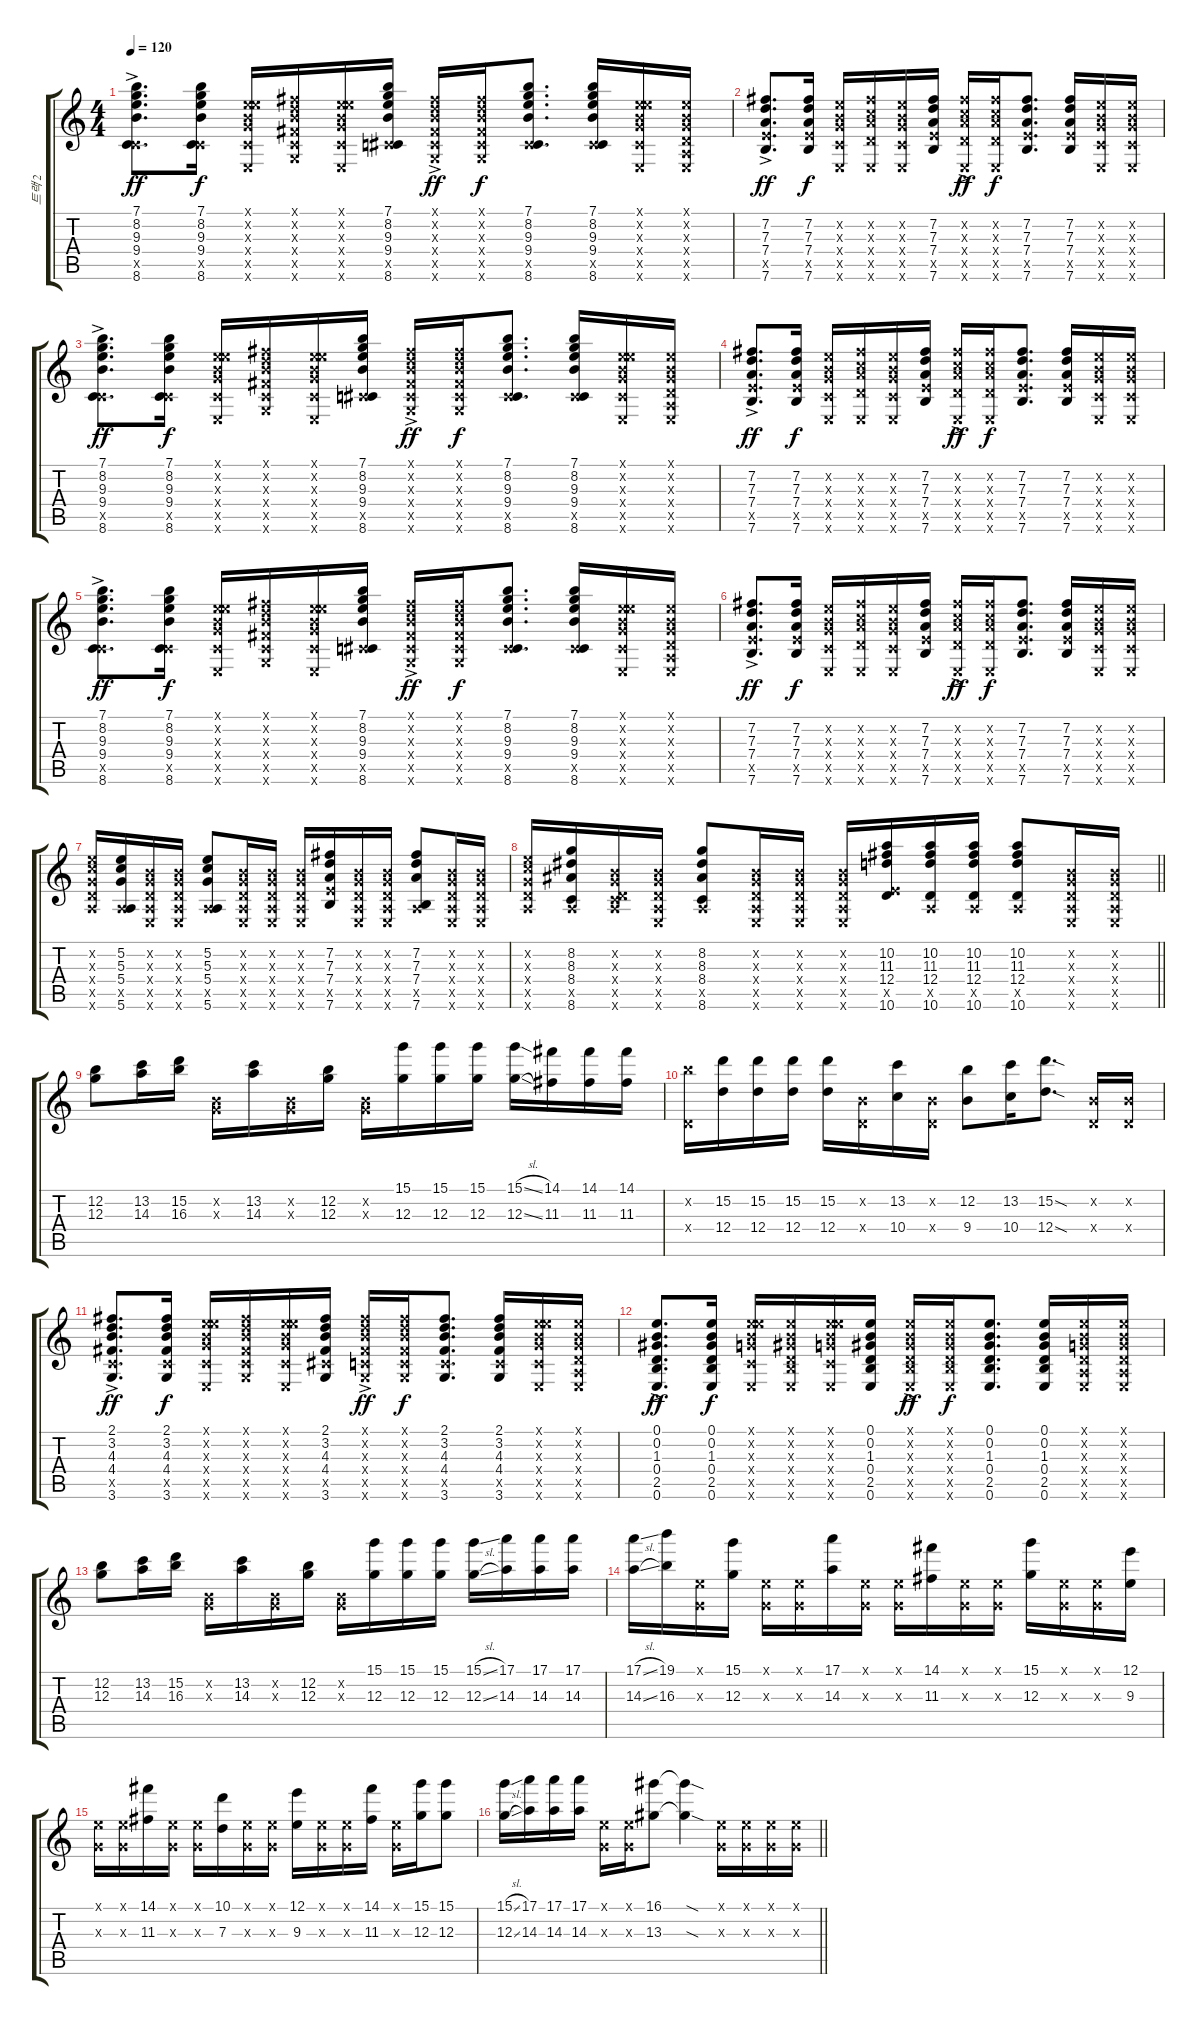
\track ("트랙 2" "트랙 2") {instrument acousticguitarsteel}
\staff {score tabs}
\tuning (E4 B3 G3 D3 A2 E2) {hide}
\ts (4 4)
\tempo 120
\clef g2
\ks c
(7.1{ac} 8.2{ac} 9.3{ac} 9.4{ac} 3.5{ac x} 8.6{ac}).8{d dy ff} (7.1 8.2 9.3 9.4 3.5{x} 8.6).16{dy f} (0.1{x} 5.2{x} 4.3{x} 5.4{x} 3.5{x} 0.6{x}).16 (2.1{x} 3.2{x} 4.3{x} 4.4{x} 3.5{x} 3.6{x}).16 (0.1{x} 5.2{x} 4.3{x} 5.4{x} 3.5{x} 0.6{x}).16 (7.1 8.2 9.3 9.4 4.5{x} 8.6).16 (2.1{ac x} 3.2{ac x} 4.3{ac x} 4.4{ac x} 3.5{ac x} 3.6{ac x}).16{dy ff} (2.1{x} 3.2{x} 4.3{x} 4.4{x} 3.5{x} 3.6{x}).16{dy f} (7.1 8.2 9.3 9.4 3.5{x} 8.6).8{d} (7.1 8.2 9.3 9.4 3.5{x} 8.6).16 (0.1{x} 5.2{x} 4.3{x} 5.4{x} 3.5{x} 0.6{x}).16 (0.1{x} 0.2{x} 0.3{x} 0.4{x} 0.5{x} 0.6{x}).16 |
(7.2{ac} 7.3{ac} 7.4{ac} 7.5{ac x} 7.6).8{d dy ff} (7.2 7.3 7.4 7.5{x} 7.6).16{dy f} (5.2{x} 4.3{x} 5.4{x} 3.5{x} 0.6{x}).16 (7.2{x} 5.3{x} 7.4{x} 5.5{x} 0.6{x}).16 (5.2{x} 4.3{x} 5.4{x} 3.5{x} 0.6{x}).16 (7.2 7.3 7.4 7.5{x} 7.6).16 (7.2{ac x} 5.3{ac x} 7.4{ac x} 5.5{ac x} 0.6{x}).16{dy ff} (7.2{x} 5.3{x} 7.4{x} 5.5{x} 0.6{x}).16{dy f} (7.2 7.3 7.4 7.5{x} 7.6).8{d} (7.2 7.3 7.4 7.5{x} 7.6).16 (5.2{x} 4.3{x} 5.4{x} 3.5{x} 0.6{x}).16 (5.2{x} 4.3{x} 5.4{x} 3.5{x} 0.6{x}).16 |
(7.1{ac} 8.2{ac} 9.3{ac} 9.4{ac} 3.5{ac x} 8.6{ac}).8{d dy ff} (7.1 8.2 9.3 9.4 3.5{x} 8.6).16{dy f} (0.1{x} 5.2{x} 4.3{x} 5.4{x} 3.5{x} 0.6{x}).16 (2.1{x} 3.2{x} 4.3{x} 4.4{x} 3.5{x} 3.6{x}).16 (0.1{x} 5.2{x} 4.3{x} 5.4{x} 3.5{x} 0.6{x}).16 (7.1 8.2 9.3 9.4 4.5{x} 8.6).16 (2.1{ac x} 3.2{ac x} 4.3{ac x} 4.4{ac x} 3.5{ac x} 3.6{ac x}).16{dy ff} (2.1{x} 3.2{x} 4.3{x} 4.4{x} 3.5{x} 3.6{x}).16{dy f} (7.1 8.2 9.3 9.4 3.5{x} 8.6).8{d} (7.1 8.2 9.3 9.4 3.5{x} 8.6).16 (0.1{x} 5.2{x} 4.3{x} 5.4{x} 3.5{x} 0.6{x}).16 (0.1{x} 0.2{x} 0.3{x} 0.4{x} 0.5{x} 0.6{x}).16 |
(7.2{ac} 7.3{ac} 7.4{ac} 7.5{ac x} 7.6).8{d dy ff} (7.2 7.3 7.4 7.5{x} 7.6).16{dy f} (5.2{x} 4.3{x} 5.4{x} 3.5{x} 0.6{x}).16 (7.2{x} 5.3{x} 7.4{x} 5.5{x} 0.6{x}).16 (5.2{x} 4.3{x} 5.4{x} 3.5{x} 0.6{x}).16 (7.2 7.3 7.4 7.5{x} 7.6).16 (7.2{ac x} 5.3{ac x} 7.4{ac x} 5.5{ac x} 0.6{x}).16{dy ff} (7.2{x} 5.3{x} 7.4{x} 5.5{x} 0.6{x}).16{dy f} (7.2 7.3 7.4 7.5{x} 7.6).8{d} (7.2 7.3 7.4 7.5{x} 7.6).16 (5.2{x} 4.3{x} 5.4{x} 3.5{x} 0.6{x}).16 (5.2{x} 4.3{x} 5.4{x} 3.5{x} 0.6{x}).16 |
(7.1{ac} 8.2{ac} 9.3{ac} 9.4{ac} 3.5{ac x} 8.6{ac}).8{d dy ff} (7.1 8.2 9.3 9.4 3.5{x} 8.6).16{dy f} (0.1{x} 5.2{x} 4.3{x} 5.4{x} 3.5{x} 0.6{x}).16 (2.1{x} 3.2{x} 4.3{x} 4.4{x} 3.5{x} 3.6{x}).16 (0.1{x} 5.2{x} 4.3{x} 5.4{x} 3.5{x} 0.6{x}).16 (7.1 8.2 9.3 9.4 4.5{x} 8.6).16 (2.1{ac x} 3.2{ac x} 4.3{ac x} 4.4{ac x} 3.5{ac x} 3.6{ac x}).16{dy ff} (2.1{x} 3.2{x} 4.3{x} 4.4{x} 3.5{x} 3.6{x}).16{dy f} (7.1 8.2 9.3 9.4 3.5{x} 8.6).8{d} (7.1 8.2 9.3 9.4 3.5{x} 8.6).16 (0.1{x} 5.2{x} 4.3{x} 5.4{x} 3.5{x} 0.6{x}).16 (0.1{x} 0.2{x} 0.3{x} 0.4{x} 0.5{x} 0.6{x}).16 |
(7.2{ac} 7.3{ac} 7.4{ac} 7.5{ac x} 7.6).8{d dy ff} (7.2 7.3 7.4 7.5{x} 7.6).16{dy f} (5.2{x} 4.3{x} 5.4{x} 3.5{x} 0.6{x}).16 (7.2{x} 5.3{x} 7.4{x} 5.5{x} 0.6{x}).16 (5.2{x} 4.3{x} 5.4{x} 3.5{x} 0.6{x}).16 (7.2 7.3 7.4 7.5{x} 7.6).16 (7.2{ac x} 5.3{ac x} 7.4{ac x} 5.5{ac x} 0.6{x}).16{dy ff} (7.2{x} 5.3{x} 7.4{x} 5.5{x} 0.6{x}).16{dy f} (7.2 7.3 7.4 7.5{x} 7.6).8{d} (7.2 7.3 7.4 7.5{x} 7.6).16 (5.2{x} 4.3{x} 5.4{x} 3.5{x} 0.6{x}).16 (5.2{x} 4.3{x} 5.4{x} 3.5{x} 0.6{x}).16 |
(5.2{x} 5.3{x} 5.4{x} 5.5{x} 5.6{x}).16 (5.2 5.3 5.4 0.5{x} 5.6).16 (0.2{x} 0.3{x} 0.4{x} 0.5{x} 0.6{x}).16 (0.2{x} 0.3{x} 0.4{x} 0.5{x} 0.6{x}).16 (5.2 5.3 5.4 0.5{x} 5.6).8 (0.2{x} 0.3{x} 0.4{x} 0.5{x} 0.6{x}).16 (0.2{x} 0.3{x} 0.4{x} 0.5{x} 0.6{x}).16 (0.2{x} 0.3{x} 0.4{x} 0.5{x} 0.6{x}).16 (7.2 7.3 7.4 7.5{x} 7.6).16 (0.2{x} 0.3{x} 0.4{x} 0.5{x} 0.6{x}).16 (0.2{x} 0.3{x} 0.4{x} 0.5{x} 0.6{x}).16 (7.2 7.3 7.4 0.5{x} 7.6).8 (0.2{x} 0.3{x} 0.4{x} 0.5{x} 0.6{x}).16 (0.2{x} 0.3{x} 0.4{x} 0.5{x} 0.6{x}).16 |
\barLineRight lightlight
(5.2{x} 5.3{x} 5.4{x} 5.5{x} 5.6{x}).16 (8.2 8.3 8.4 0.5{x} 8.6).16 (0.2{x} 0.3{x} 0.4{x} 0.5{x} 8.6{x}).16 (0.2{x} 0.3{x} 0.4{x} 0.5{x} 0.6{x}).16 (8.2 8.3 8.4 0.5{x} 8.6).8 (0.2{x} 0.3{x} 0.4{x} 0.5{x} 0.6{x}).16 (0.2{x} 0.3{x} 0.4{x} 0.5{x} 0.6{x}).16 (0.2{x} 0.3{x} 0.4{x} 0.5{x} 0.6{x}).16 (10.2 11.3 12.4 7.5{x} 10.6).16 (10.2 11.3 12.4 0.5{x} 10.6).16 (10.2 11.3 12.4 0.5{x} 10.6).16 (10.2 11.3 12.4 0.5{x} 10.6).8 (0.2{x} 0.3{x} 0.4{x} 0.5{x} 0.6{x}).16 (0.2{x} 0.3{x} 0.4{x} 0.5{x} 0.6{x}).16 |
(12.2 12.3).8{volume 12} (13.2 14.3).16 (15.2 16.3).16 (0.2{x} 0.3{x}).16 (13.2 14.3).16 (0.2{x} 0.3{x}).16 (12.2 12.3).16 (0.2{x} 0.3{x}).16 (15.1 12.3).16 (15.1 12.3).16 (15.1 12.3).16 (15.1{sl} 12.3{sl}).16 (14.1 11.3).16 (14.1 11.3).16 (14.1 11.3).16 |
(12.2{x} 0.4{x}).16 (15.2 12.4).16 (15.2 12.4).16 (15.2 12.4).16 (15.2 12.4).16 (0.2{x} 0.4{x}).16 (13.2 10.4).16 (0.2{x} 0.4{x}).16 (12.2 9.4).8 (13.2 10.4).16 (15.2{sod} 12.4{sod}).8{d} (0.2{x} 0.4{x}).16 (0.2{x} 0.4{x}).16 |
(2.1{ac} 3.2{ac} 4.3{ac} 4.4{ac} 3.5{ac x} 3.6{ac}).8{d dy ff} (2.1 3.2 4.3 4.4 3.5{x} 3.6).16{dy f} (0.1{x} 5.2{x} 4.3{x} 5.4{x} 3.5{x} 0.6{x}).16 (2.1{x} 3.2{x} 4.3{x} 4.4{x} 3.5{x} 3.6{x}).16 (0.1{x} 5.2{x} 4.3{x} 5.4{x} 3.5{x} 0.6{x}).16 (2.1 3.2 4.3 4.4 4.5{x} 3.6).16 (2.1{ac x} 3.2{ac x} 4.3{ac x} 4.4{ac x} 3.5{ac x} 3.6{ac x}).16{dy ff} (2.1{x} 3.2{x} 4.3{x} 4.4{x} 3.5{x} 3.6{x}).16{dy f} (2.1 3.2 4.3 4.4 3.5{x} 3.6).8{d} (2.1 3.2 4.3 4.4 3.5{x} 3.6).16 (0.1{x} 5.2{x} 4.3{x} 5.4{x} 3.5{x} 0.6{x}).16 (0.1{x} 0.2{x} 0.3{x} 0.4{x} 0.5{x} 0.6{x}).16 |
(0.1{ac} 0.2{ac} 1.3{ac} 0.4{ac} 2.5{ac} 0.6{ac}).8{d dy ff} (0.1 0.2 1.3 0.4 2.5 0.6).16{dy f} (0.1{x} 5.2{x} 4.3{x} 5.4{x} 3.5{x} 0.6{x}).16 (0.1{x} 0.2{x} 1.3{x} 0.4{x} 2.5{x} 0.6{x}).16 (0.1{x} 5.2{x} 4.3{x} 5.4{x} 3.5{x} 0.6{x}).16 (0.1 0.2 1.3 0.4 2.5 0.6).16 (0.1{ac x} 0.2{ac x} 1.3{ac x} 0.4{ac x} 2.5{ac x} 0.6{ac x}).16{dy ff} (0.1{x} 0.2{x} 1.3{x} 0.4{x} 2.5{x} 0.6{x}).16{dy f} (0.1 0.2 1.3 0.4 2.5 0.6).8{d} (0.1 0.2 1.3 0.4 2.5 0.6).16 (0.1{x} 0.2{x} 0.3{x} 0.4{x} 0.5{x} 0.6{x}).16 (0.1{x} 0.2{x} 0.3{x} 0.4{x} 0.5{x} 0.6{x}).16 |
(12.2 12.3).8{volume 12} (13.2 14.3).16 (15.2 16.3).16 (0.2{x} 0.3{x}).16 (13.2 14.3).16 (0.2{x} 0.3{x}).16 (12.2 12.3).16 (0.2{x} 0.3{x}).16 (15.1 12.3).16 (15.1 12.3).16 (15.1 12.3).16 (15.1{sl} 12.3{sl}).16 (17.1 14.3).16 (17.1 14.3).16 (17.1 14.3).16 |
(17.1{sl} 14.3{sl}).16 (19.1 16.3).16 (0.1{x} 0.3{x}).16 (15.1 12.3).16 (0.1{x} 0.3{x}).16 (0.1{x} 0.3{x}).16 (17.1 14.3).16 (0.1{x} 0.3{x}).16 (0.1{x} 0.3{x}).16 (14.1 11.3).16 (0.1{x} 0.3{x}).16 (0.1{x} 0.3{x}).16 (15.1 12.3).16 (0.1{x} 0.3{x}).16 (0.1{x} 0.3{x}).16 (12.1 9.3).16 |
(0.1{x} 0.3{x}).16 (0.1{x} 0.3{x}).16 (14.1 11.3).16 (0.1{x} 0.3{x}).16 (0.1{x} 0.3{x}).16 (10.1 7.3).16 (0.1{x} 0.3{x}).16 (0.1{x} 0.3{x}).16 (12.1 9.3).16 (0.1{x} 0.3{x}).16 (0.1{x} 0.3{x}).16 (14.1 11.3).16 (0.1{x} 0.3{x}).16 (15.1 12.3).16 (15.1 12.3).8 |
\barLineRight lightlight
(15.1{sl} 12.3{sl}).16 (17.1 14.3).16 (17.1 14.3).16 (17.1 14.3).16 (0.1{x} 0.3{x}).16 (0.1{x} 0.3{x}).16 (16.1 13.3).8 (16.1{sod t} 13.3{sod t}).4 (0.1{x} 0.3{x}).16 (0.1{x} 0.3{x}).16 (0.1{x} 0.3{x}).16 (0.1{x} 0.3{x}).16
